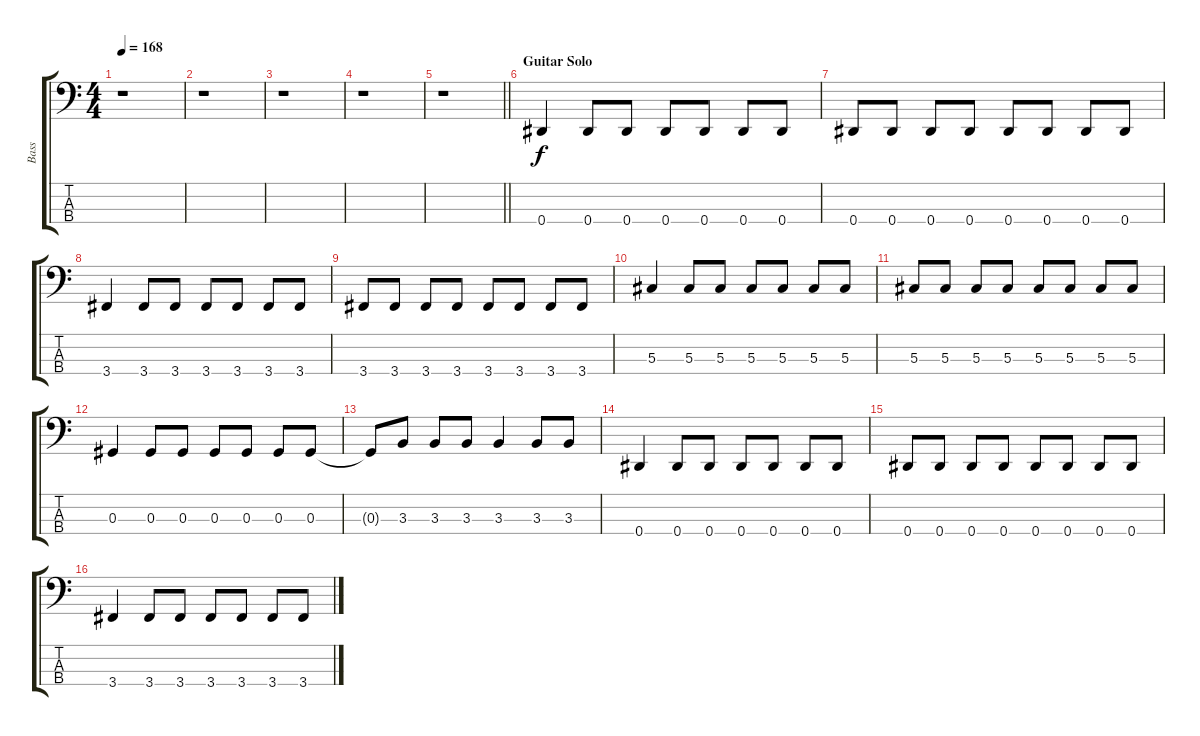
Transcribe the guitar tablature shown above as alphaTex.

\track ("Bass" "Bass") {instrument electricbassfinger}
\staff {score tabs}
\tuning (Gb2 Db2 Ab1 Eb1) {hide}
\ts (4 4)
\tempo 168
\clef f4
\ks c
r.1{dy f} |
r.1 |
r.1 |
r.1 |
\barLineRight lightlight
r.1 |
\section ("" "Guitar Solo")
0.4.4 0.4.8 0.4.8 0.4.8 0.4.8 0.4.8 0.4.8 |
0.4.8 0.4.8 0.4.8 0.4.8 0.4.8 0.4.8 0.4.8 0.4.8 |
3.4.4 3.4.8 3.4.8 3.4.8 3.4.8 3.4.8 3.4.8 |
3.4.8 3.4.8 3.4.8 3.4.8 3.4.8 3.4.8 3.4.8 3.4.8 |
5.3.4 5.3.8 5.3.8 5.3.8 5.3.8 5.3.8 5.3.8 |
5.3.8 5.3.8 5.3.8 5.3.8 5.3.8 5.3.8 5.3.8 5.3.8 |
0.3.4 0.3.8 0.3.8 0.3.8 0.3.8 0.3.8 0.3.8 |
0.3{t}.8 3.3.8 3.3.8 3.3.8 3.3.4 3.3.8 3.3.8 |
0.4.4 0.4.8 0.4.8 0.4.8 0.4.8 0.4.8 0.4.8 |
0.4.8 0.4.8 0.4.8 0.4.8 0.4.8 0.4.8 0.4.8 0.4.8 |
3.4.4 3.4.8 3.4.8 3.4.8 3.4.8 3.4.8 3.4.8
